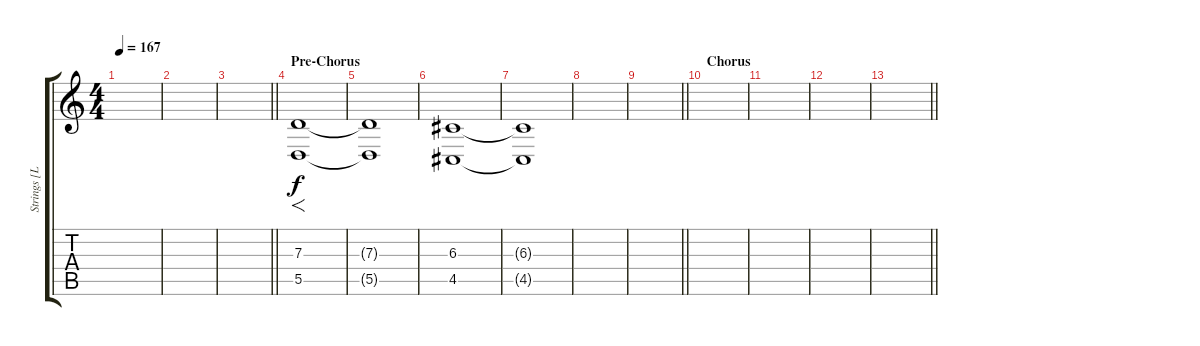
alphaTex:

\track ("Strings [L]" "Strings [L") {instrument stringensemble1}
\staff {score tabs}
\tuning (E4 B3 G3 D3 A2 D2) {hide}
\ts (4 4)
\tempo 167
\clef g2
\ks c
|
|
\barLineRight lightlight
|
\section ("" "Pre-Chorus")
(7.3 5.5).1{f} |
(7.3{t} 5.5{t}).1 |
(6.3 4.5).1 |
(6.3{t} 4.5{t}).1 |
|
\barLineRight lightlight
|
\section ("" "Chorus")
|
|
|
\barLineRight lightlight
